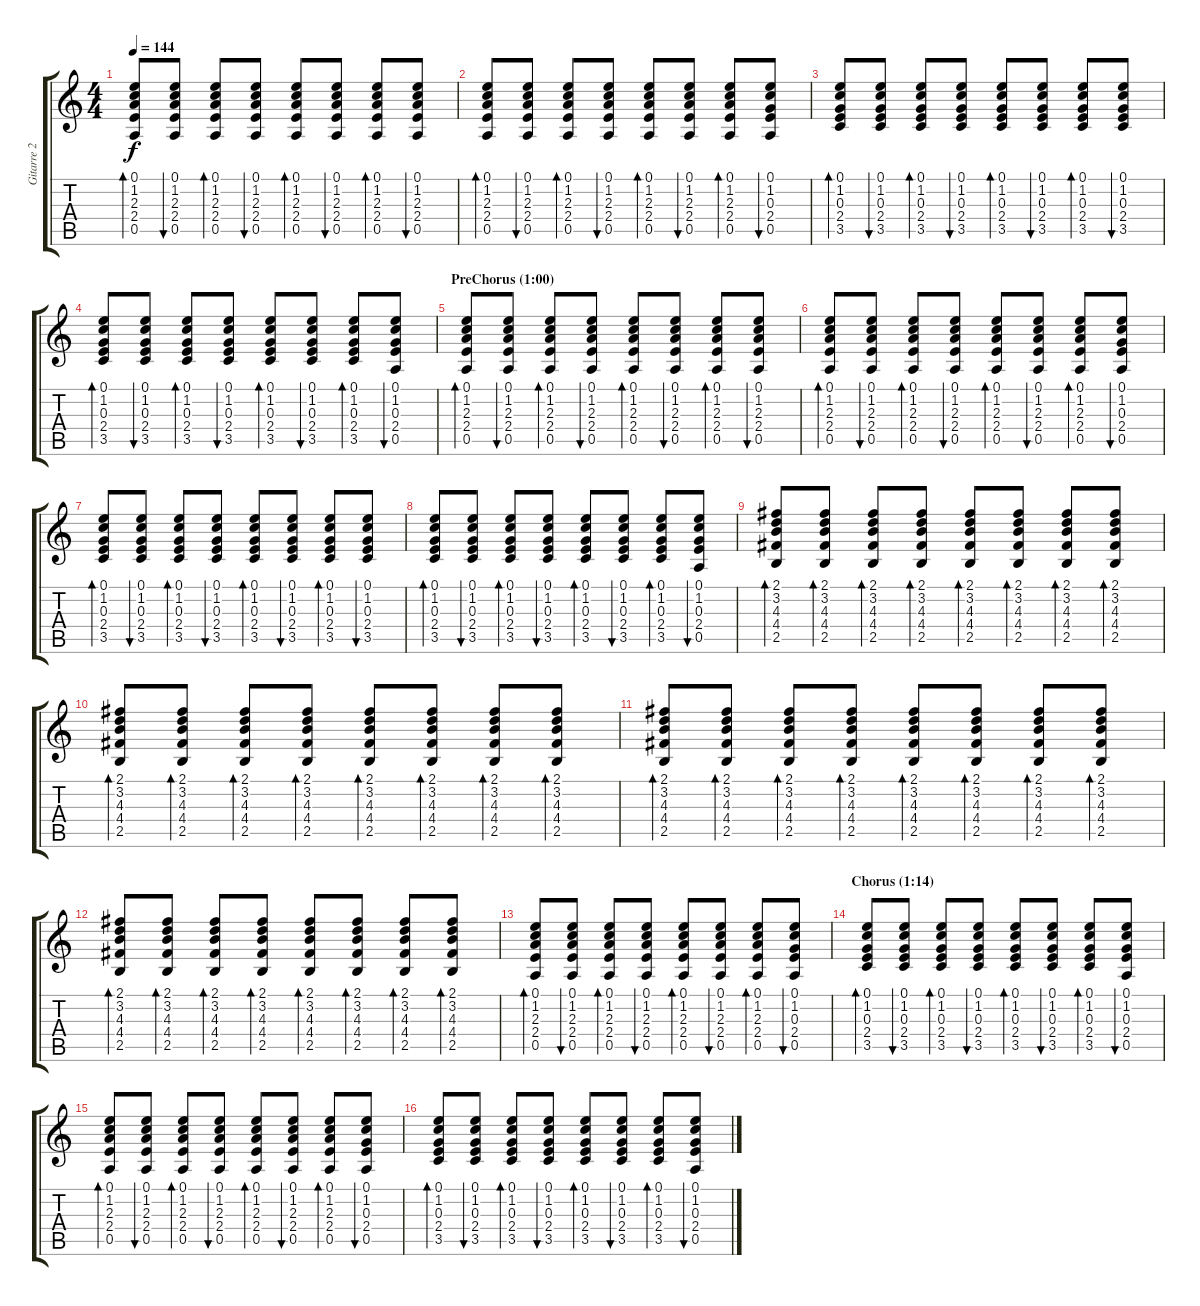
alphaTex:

\track ("Gitarre 2" "Gitarre 2") {instrument electricguitarjazz}
\staff {score tabs}
\tuning (E4 B3 G3 D3 A2 E2) {hide}
\ts (4 4)
\tempo 144
\clef g2
\ks c
(0.1 1.2 2.3 2.4 0.5).8{bd 60 dy f} (0.1 1.2 2.3 2.4 0.5).8{bu 60} (0.1 1.2 2.3 2.4 0.5).8{bd 60} (0.1 1.2 2.3 2.4 0.5).8{bu 60} (0.1 1.2 2.3 2.4 0.5).8{bd 60} (0.1 1.2 2.3 2.4 0.5).8{bu 60} (0.1 1.2 2.3 2.4 0.5).8{bd 60} (0.1 1.2 2.3 2.4 0.5).8{bu 60} |
(0.1 1.2 2.3 2.4 0.5).8{bd 60} (0.1 1.2 2.3 2.4 0.5).8{bu 60} (0.1 1.2 2.3 2.4 0.5).8{bd 60} (0.1 1.2 2.3 2.4 0.5).8{bu 60} (0.1 1.2 2.3 2.4 0.5).8{bd 60} (0.1 1.2 2.3 2.4 0.5).8{bu 60} (0.1 1.2 2.3 2.4 0.5).8{bd 60} (0.1 1.2 0.3 2.4 0.5).8{bu 60} |
(0.1 1.2 0.3 2.4 3.5).8{bd 60} (0.1 1.2 0.3 2.4 3.5).8{bu 60} (0.1 1.2 0.3 2.4 3.5).8{bd 60} (0.1 1.2 0.3 2.4 3.5).8{bu 60} (0.1 1.2 0.3 2.4 3.5).8{bd 60} (0.1 1.2 0.3 2.4 3.5).8{bu 60} (0.1 1.2 0.3 2.4 3.5).8{bd 60} (0.1 1.2 0.3 2.4 3.5).8{bu 60} |
(0.1 1.2 0.3 2.4 3.5).8{bd 60} (0.1 1.2 0.3 2.4 3.5).8{bu 60} (0.1 1.2 0.3 2.4 3.5).8{bd 60} (0.1 1.2 0.3 2.4 3.5).8{bu 60} (0.1 1.2 0.3 2.4 3.5).8{bd 60} (0.1 1.2 0.3 2.4 3.5).8{bu 60} (0.1 1.2 0.3 2.4 3.5).8{bd 60} (0.1 1.2 0.3 2.4 0.5).8{bu 60} |
\section ("" "PreChorus (1:00)")
(0.1 1.2 2.3 2.4 0.5).8{bd 60} (0.1 1.2 2.3 2.4 0.5).8{bu 60} (0.1 1.2 2.3 2.4 0.5).8{bd 60} (0.1 1.2 2.3 2.4 0.5).8{bu 60} (0.1 1.2 2.3 2.4 0.5).8{bd 60} (0.1 1.2 2.3 2.4 0.5).8{bu 60} (0.1 1.2 2.3 2.4 0.5).8{bd 60} (0.1 1.2 2.3 2.4 0.5).8{bu 60} |
(0.1 1.2 2.3 2.4 0.5).8{bd 60} (0.1 1.2 2.3 2.4 0.5).8{bu 60} (0.1 1.2 2.3 2.4 0.5).8{bd 60} (0.1 1.2 2.3 2.4 0.5).8{bu 60} (0.1 1.2 2.3 2.4 0.5).8{bd 60} (0.1 1.2 2.3 2.4 0.5).8{bu 60} (0.1 1.2 2.3 2.4 0.5).8{bd 60} (0.1 1.2 0.3 2.4 0.5).8{bu 60} |
(0.1 1.2 0.3 2.4 3.5).8{bd 60} (0.1 1.2 0.3 2.4 3.5).8{bu 60} (0.1 1.2 0.3 2.4 3.5).8{bd 60} (0.1 1.2 0.3 2.4 3.5).8{bu 60} (0.1 1.2 0.3 2.4 3.5).8{bd 60} (0.1 1.2 0.3 2.4 3.5).8{bu 60} (0.1 1.2 0.3 2.4 3.5).8{bd 60} (0.1 1.2 0.3 2.4 3.5).8{bu 60} |
(0.1 1.2 0.3 2.4 3.5).8{bd 60} (0.1 1.2 0.3 2.4 3.5).8{bu 60} (0.1 1.2 0.3 2.4 3.5).8{bd 60} (0.1 1.2 0.3 2.4 3.5).8{bu 60} (0.1 1.2 0.3 2.4 3.5).8{bd 60} (0.1 1.2 0.3 2.4 3.5).8{bu 60} (0.1 1.2 0.3 2.4 3.5).8{bd 60} (0.1 1.2 0.3 2.4 0.5).8{bu 60} |
(2.1 3.2 4.3 4.4 2.5).8{bd 60} (2.1 3.2 4.3 4.4 2.5).8{bd 60} (2.1 3.2 4.3 4.4 2.5).8{bd 60} (2.1 3.2 4.3 4.4 2.5).8{bd 60} (2.1 3.2 4.3 4.4 2.5).8{bd 60} (2.1 3.2 4.3 4.4 2.5).8{bd 60} (2.1 3.2 4.3 4.4 2.5).8{bd 60} (2.1 3.2 4.3 4.4 2.5).8{bd 60} |
(2.1 3.2 4.3 4.4 2.5).8{bd 60} (2.1 3.2 4.3 4.4 2.5).8{bd 60} (2.1 3.2 4.3 4.4 2.5).8{bd 60} (2.1 3.2 4.3 4.4 2.5).8{bd 60} (2.1 3.2 4.3 4.4 2.5).8{bd 60} (2.1 3.2 4.3 4.4 2.5).8{bd 60} (2.1 3.2 4.3 4.4 2.5).8{bd 60} (2.1 3.2 4.3 4.4 2.5).8{bd 60} |
(2.1 3.2 4.3 4.4 2.5).8{bd 60} (2.1 3.2 4.3 4.4 2.5).8{bd 60} (2.1 3.2 4.3 4.4 2.5).8{bd 60} (2.1 3.2 4.3 4.4 2.5).8{bd 60} (2.1 3.2 4.3 4.4 2.5).8{bd 60} (2.1 3.2 4.3 4.4 2.5).8{bd 60} (2.1 3.2 4.3 4.4 2.5).8{bd 60} (2.1 3.2 4.3 4.4 2.5).8{bd 60} |
(2.1 3.2 4.3 4.4 2.5).8{bd 60} (2.1 3.2 4.3 4.4 2.5).8{bd 60} (2.1 3.2 4.3 4.4 2.5).8{bd 60} (2.1 3.2 4.3 4.4 2.5).8{bd 60} (2.1 3.2 4.3 4.4 2.5).8{bd 60} (2.1 3.2 4.3 4.4 2.5).8{bd 60} (2.1 3.2 4.3 4.4 2.5).8{bd 60} (2.1 3.2 4.3 4.4 2.5).8{bd 60} |
(0.1 1.2 2.3 2.4 0.5).8{bd 60} (0.1 1.2 2.3 2.4 0.5).8{bu 60} (0.1 1.2 2.3 2.4 0.5).8{bd 60} (0.1 1.2 2.3 2.4 0.5).8{bu 60} (0.1 1.2 2.3 2.4 0.5).8{bd 60} (0.1 1.2 2.3 2.4 0.5).8{bu 60} (0.1 1.2 2.3 2.4 0.5).8{bd 60} (0.1 1.2 0.3 2.4 0.5).8{bu 60} |
\section ("" "Chorus (1:14)")
(0.1 1.2 0.3 2.4 3.5).8{bd 60} (0.1 1.2 0.3 2.4 3.5).8{bu 60} (0.1 1.2 0.3 2.4 3.5).8{bd 60} (0.1 1.2 0.3 2.4 3.5).8{bu 60} (0.1 1.2 0.3 2.4 3.5).8{bd 60} (0.1 1.2 0.3 2.4 3.5).8{bu 60} (0.1 1.2 0.3 2.4 3.5).8{bd 60} (0.1 1.2 0.3 2.4 0.5).8{bu 60} |
(0.1 1.2 2.3 2.4 0.5).8{bd 60} (0.1 1.2 2.3 2.4 0.5).8{bu 60} (0.1 1.2 2.3 2.4 0.5).8{bd 60} (0.1 1.2 2.3 2.4 0.5).8{bu 60} (0.1 1.2 2.3 2.4 0.5).8{bd 60} (0.1 1.2 2.3 2.4 0.5).8{bu 60} (0.1 1.2 2.3 2.4 0.5).8{bd 60} (0.1 1.2 0.3 2.4 0.5).8{bu 60} |
(0.1 1.2 0.3 2.4 3.5).8{bd 60} (0.1 1.2 0.3 2.4 3.5).8{bu 60} (0.1 1.2 0.3 2.4 3.5).8{bd 60} (0.1 1.2 0.3 2.4 3.5).8{bu 60} (0.1 1.2 0.3 2.4 3.5).8{bd 60} (0.1 1.2 0.3 2.4 3.5).8{bu 60} (0.1 1.2 0.3 2.4 3.5).8{bd 60} (0.1 1.2 0.3 2.4 0.5).8{bu 60}
